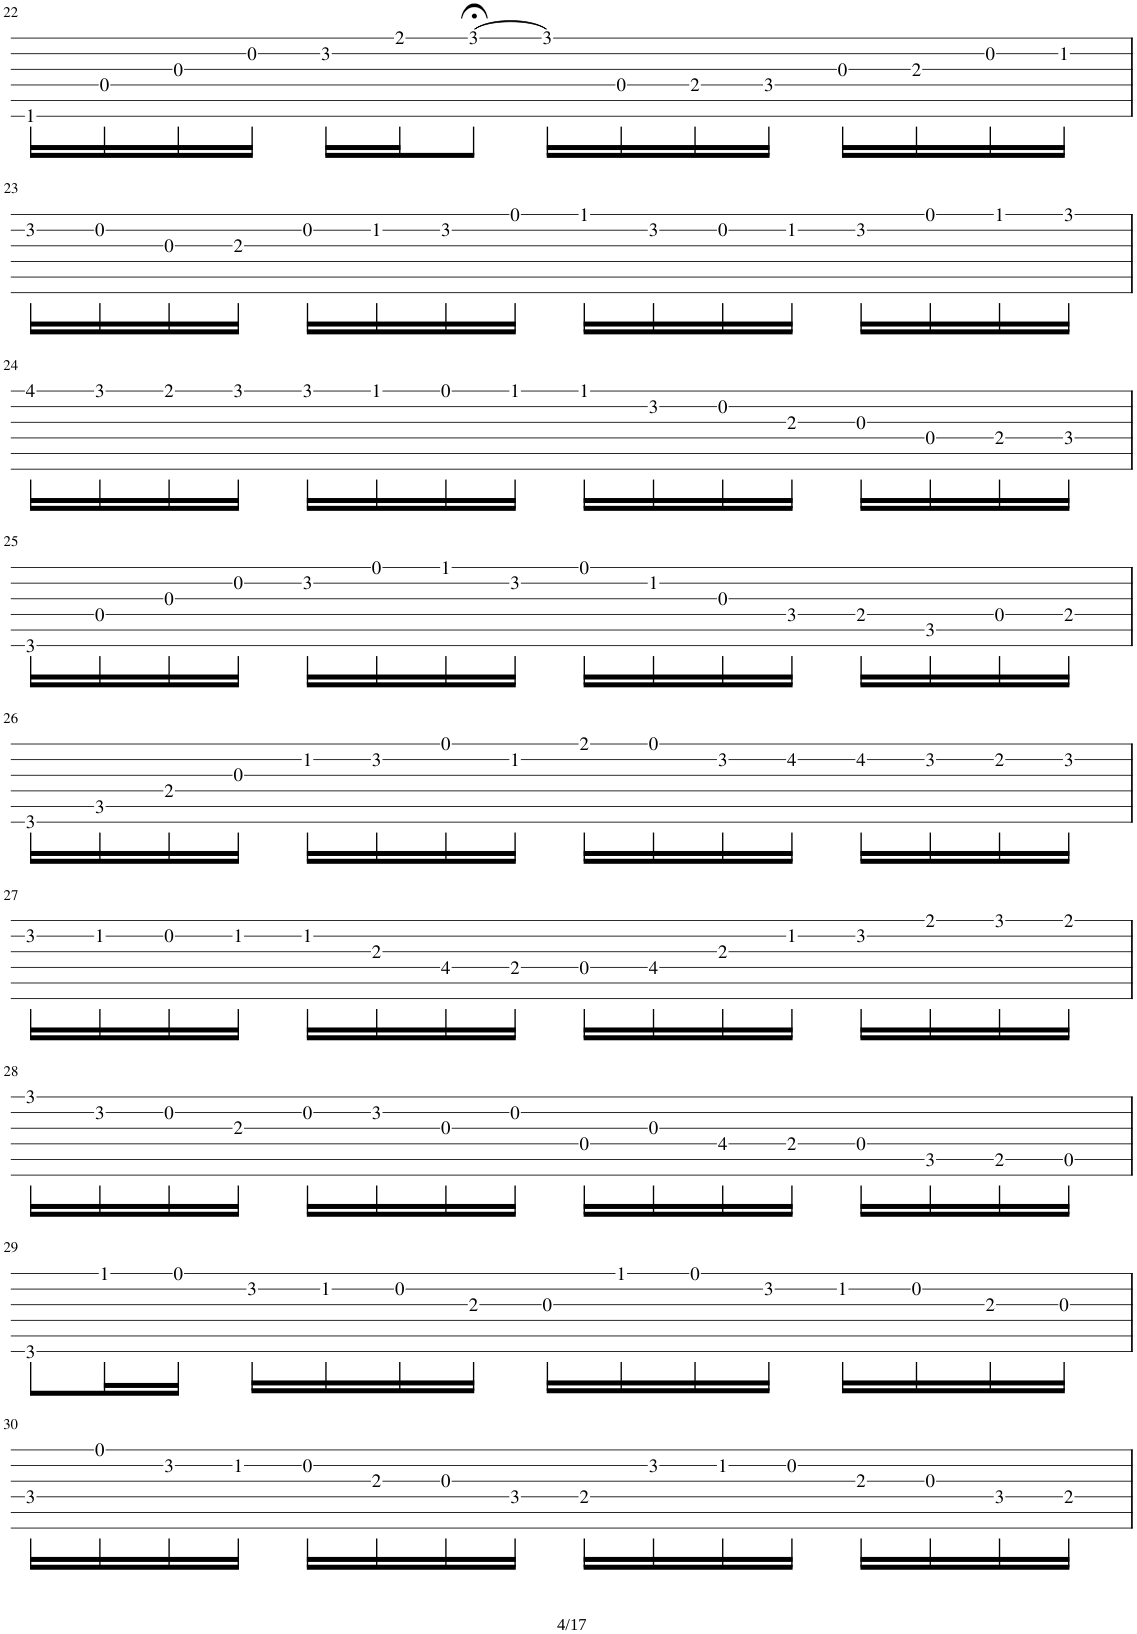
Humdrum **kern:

**kern
*part1
*staff1
*I"Guitare classique [Tablature]
!!LO:PB:g=z
*
*k[]
*M4/4
*met(c)
=22
16FF\LL
16D\
16G\
16B\JJ
16d\LL
16f#X\J
[8g;<\J
16g\LL]
16D\
16E\
16Fn\JJ
16G\LL
16A\
16B\
16c\JJ
!!LO:LB:g=z
=23
16d\LL
16B\
16G\
16A\JJ
16B\LL
16c\
16d\
16e\JJ
16f\LL
16d\
16B\
16c\JJ
16d\LL
16e\
16f\
16g\JJ
!!LO:LB:g=z
=24
16a-X\LL
16g\
16f#X\
16g\JJ
16g\LL
16fn\
16e\
16f\JJ
16f\LL
16d\
16B\
16An\JJ
16G\LL
16D\
16E\
16F\JJ
!!LO:LB:g=z
=25
16GG\LL
16D\
16G\
16B\JJ
16d\LL
16e\
16f\
16d\JJ
16e\LL
16c\
16G\
16F\JJ
16E\LL
16C\
16D\
16E\JJ
!!LO:LB:g=z
=26
16GG\LL
16C\
16E\
16G\JJ
16c\LL
16d\
16e\
16c\JJ
16f#X\LL
16e\
16d\
16e-X\JJ
16e-\LL
16d\
16c#X\
16d\JJ
!!LO:LB:g=z
=27
16d\LL
16cn\
16B\
16c\JJ
16c\LL
16A\
16F#X\
16En\JJ
16D\LL
16F#\
16A\
16c\JJ
16d\LL
16f#X\
16g\
16f#\JJ
!!LO:LB:g=z
=28
16g\LL
16d\
16B\
16A\JJ
16B\LL
16d\
16G\
16B\JJ
16D\LL
16G\
16F#X\
16E\JJ
16D\LL
16C\
16BB\
16AA\JJ
!!LO:LB:g=z
=29
8GG\L
16fn\L
16e\JJ
16d\LL
16c\
16B\
16A\JJ
16G\LL
16f\
16e\
16d\JJ
16c\LL
16B\
16A\
16G\JJ
!!LO:LB:g=z
=30
16Fn\LL
16e\
16d\
16c\JJ
16B\LL
16A\
16G\
16F\JJ
16E\LL
16d\
16c\
16B\JJ
16A\LL
16G\
16F\
16E\JJ
=
*-
